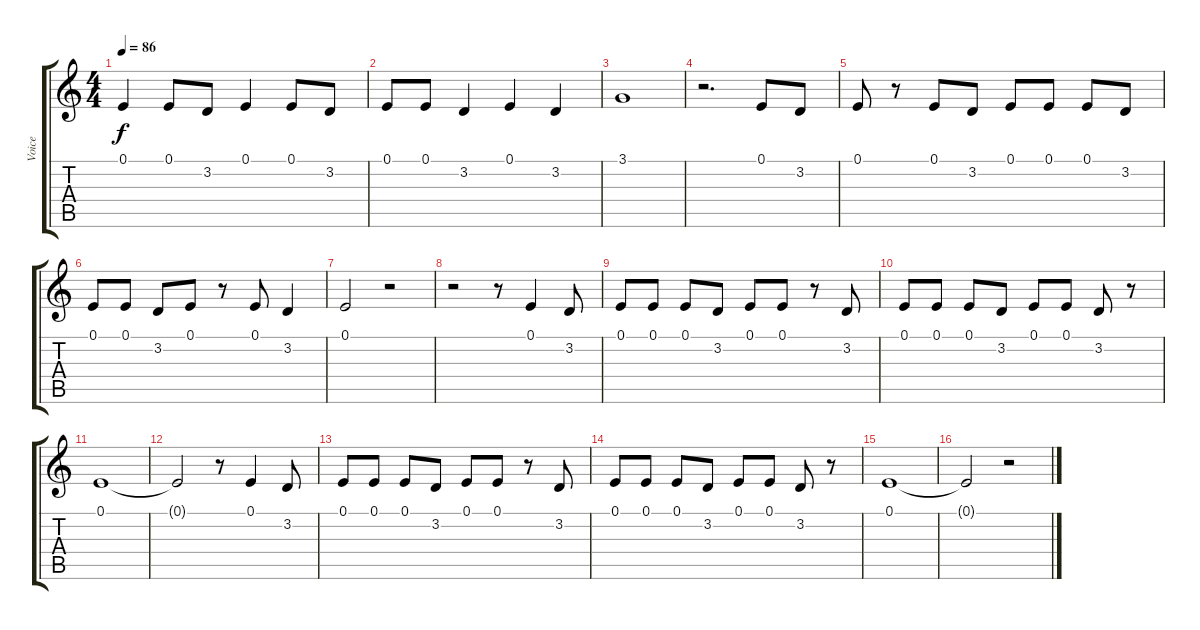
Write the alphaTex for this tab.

\track ("Voice" "Voice") {instrument pad2warm}
\staff {score tabs}
\tuning (E4 B3 G3 D3 A2 E2) {hide}
\ts (4 4)
\tempo 86
\clef g2
\ks c
0.1.4{dy f} 0.1.8 3.2.8 0.1.4 0.1.8 3.2.8 |
0.1.8 0.1.8 3.2.4 0.1.4 3.2.4 |
3.1.1 |
r.2{d} 0.1.8 3.2.8 |
0.1.8 r.8 0.1.8 3.2.8 0.1.8 0.1.8 0.1.8 3.2.8 |
0.1.8 0.1.8 3.2.8 0.1.8 r.8 0.1.8 3.2.4 |
0.1.2 r.2 |
r.2 r.8 0.1.4 3.2.8 |
0.1.8 0.1.8 0.1.8 3.2.8 0.1.8 0.1.8 r.8 3.2.8 |
0.1.8 0.1.8 0.1.8 3.2.8 0.1.8 0.1.8 3.2.8 r.8 |
0.1.1 |
0.1{t}.2 r.8 0.1.4 3.2.8 |
0.1.8 0.1.8 0.1.8 3.2.8 0.1.8 0.1.8 r.8 3.2.8 |
0.1.8 0.1.8 0.1.8 3.2.8 0.1.8 0.1.8 3.2.8 r.8 |
0.1.1 |
0.1{t}.2 r.2
